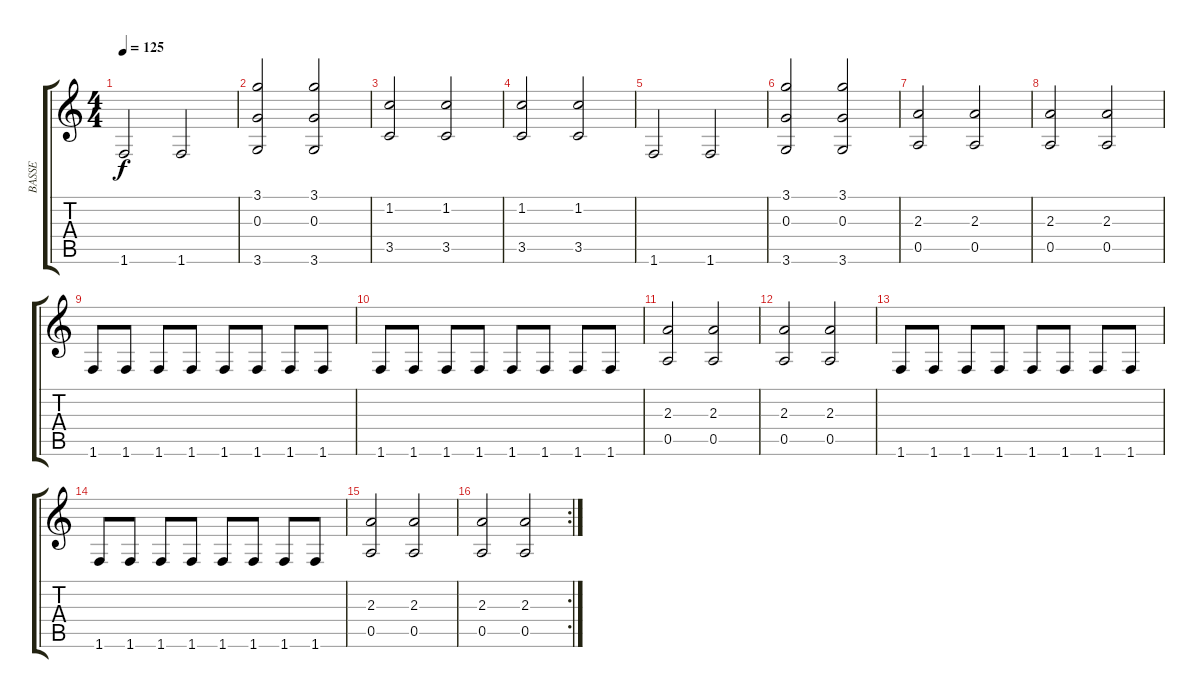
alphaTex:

\track ("BASSE" "BASSE") {instrument slapbass2}
\staff {score tabs}
\tuning (E4 B3 G3 D3 A2 E2) {hide}
\ts (4 4)
\tempo 125
\clef g2
\ks c
1.6.2{dy f} 1.6.2 |
(3.1 0.3 3.6).2 (3.1 0.3 3.6).2 |
(1.2 3.5).2 (1.2 3.5).2 |
(1.2 3.5).2 (1.2 3.5).2 |
1.6.2 1.6.2 |
(3.1 0.3 3.6).2 (3.1 0.3 3.6).2 |
(2.3 0.5).2 (2.3 0.5).2 |
(2.3 0.5).2 (2.3 0.5).2 |
1.6.8 1.6.8 1.6.8 1.6.8 1.6.8 1.6.8 1.6.8 1.6.8 |
1.6.8 1.6.8 1.6.8 1.6.8 1.6.8 1.6.8 1.6.8 1.6.8 |
(2.3 0.5).2 (2.3 0.5).2 |
(2.3 0.5).2 (2.3 0.5).2 |
1.6.8 1.6.8 1.6.8 1.6.8 1.6.8 1.6.8 1.6.8 1.6.8 |
1.6.8 1.6.8 1.6.8 1.6.8 1.6.8 1.6.8 1.6.8 1.6.8 |
(2.3 0.5).2 (2.3 0.5).2 |
\rc 2
(2.3 0.5).2 (2.3 0.5).2
